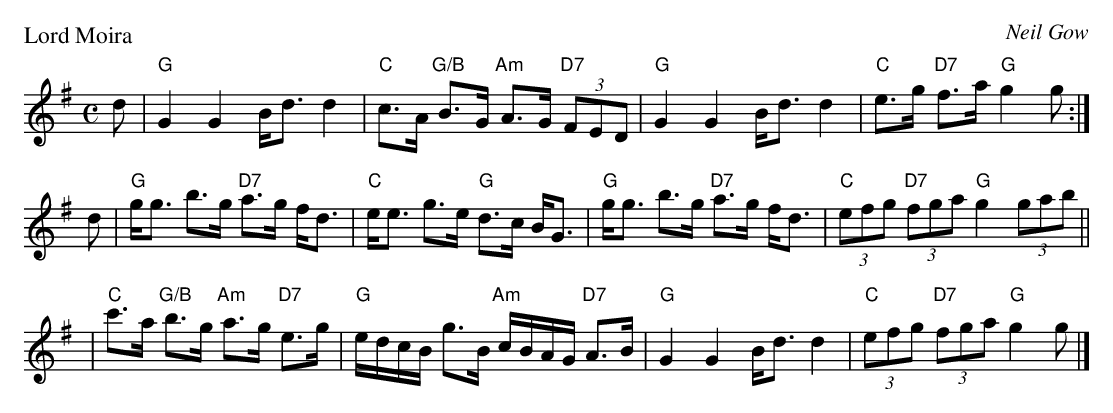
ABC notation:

X:1
P: Lord Moira
C:Neil Gow
M:C
L:1/16
K:G
d2 \
| "G"G4 G4 Bd3 d4 | "C"c3A "G/B"B3G "Am"A3G "D7"(3F2E2D2 \
| "G"G4 G4 Bd3 d4 | "C"e3g "D7"f3a "G"g4 g2 :|
d2 \
| "G"gg3 b3g "D7"a3g fd3 | "C"ee3 g3e "G"d3c BG3 \
| "G"gg3 b3g "D7"a3g fd3 | "C"(3e2f2g2 "D7"(3f2g2a2 "G"g4 (3g2a2b2 ||
| "C"c'3a "G/B"b3g "Am"a3g "D7"e3g | "G"edcB g3B "Am"cBAG "D7"A3B \
| "G"G4 G4 Bd3 d4 | "C"(3e2f2g2 "D7"(3f2g2a2 "G"g4 g2 |]
